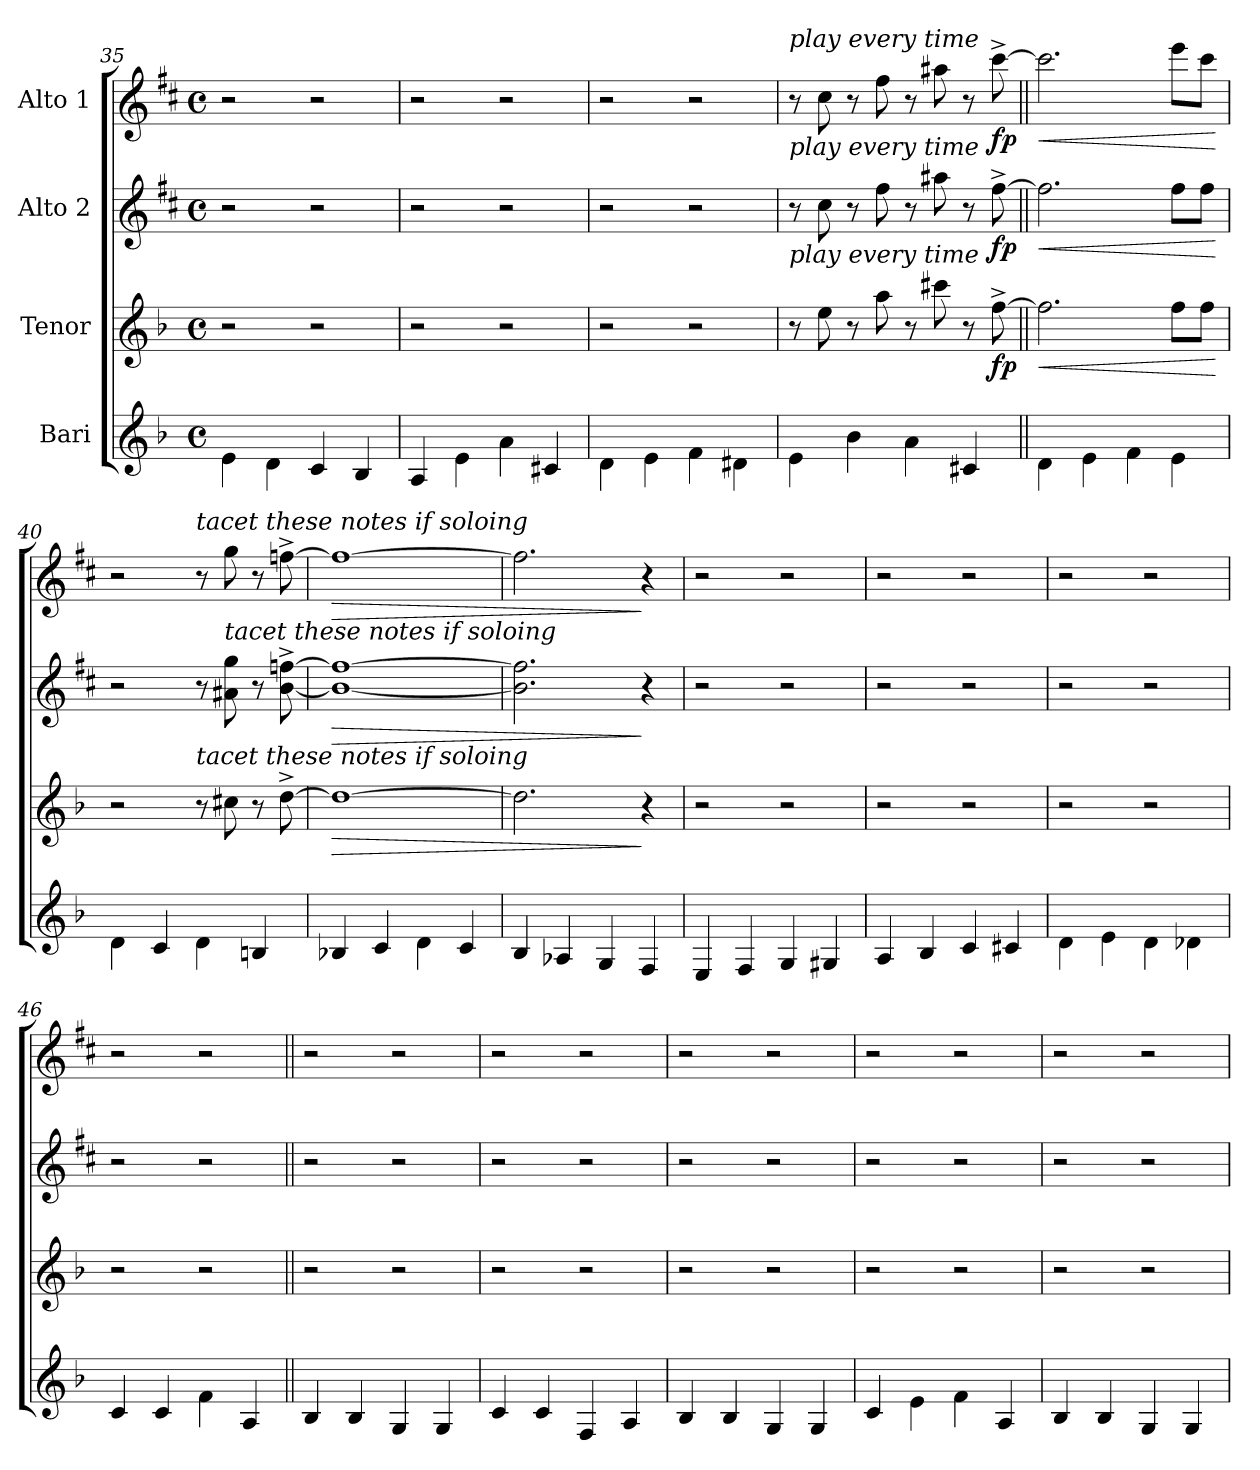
**kern	**kern	**dynam	**kern	**dynam	**kern	**dynam
*part4	*part3	*part3	*part2	*part2	*part1	*part1
*staff4	*staff3	*staff3	*staff2	*staff2	*staff1	*staff1
*I"Bari	*I"Tenor	*	*I"Alto 2	*	*I"Alto 1	*
*clefG2	*clefG2	*	*clefG2	*	*clefG2	*
*ITrd12c21	*ITrd8c14	*	*ITrd5c9	*	*ITrd5c9	*
*k[b-]	*k[b-]	*	*k[b-]	*	*k[b-]	*
*F:	*F:	*	*F:	*	*F:	*
*M4/4	*M4/4	*	*M4/4	*	*M4/4	*
*met(c)	*met(c)	*	*met(c)	*	*met(c)	*
=35	=35	=35	=35	=35	=35	=35
4E\	2r	.	2r	.	2r	.
4D\	.	.	.	.	.	.
4C/	2r	.	2r	.	2r	.
4BB-/	.	.	.	.	.	.
=36	=36	=36	=36	=36	=36	=36
4AA/	2r	.	2r	.	2r	.
4E\	.	.	.	.	.	.
4A\	2r	.	2r	.	2r	.
4C#X/	.	.	.	.	.	.
=37	=37	=37	=37	=37	=37	=37
4D\	2r	.	2r	.	2r	.
4E\	.	.	.	.	.	.
4F\	2r	.	2r	.	2r	.
4D#X\	.	.	.	.	.	.
=38	=38	=38	=38	=38	=38	=38
!	!	!	!	!	!LO:TX:a:i:t=play every time	!
!	!	!	!LO:TX:a:i:t=play every time	!	!	!
!	!LO:TX:a:i:t=play every time	!	!	!	!	!
4E\	8r	.	8r	.	8r	.
.	8e\	.	8e\	.	8e\	.
4B-\	8r	.	8r	.	8r	.
.	8a\	.	8a\	.	8a\	.
4A\	8r	.	8r	.	8r	.
.	8cc#X\	.	8cc#X\	.	8cc#X\	.
4C#X/	8r	.	8r	.	8r	.
!	!	!LO:DY:b	!	!LO:DY:b	!	!LO:DY:b
.	[8f^>\	fp	[8a^>\	fp	[8ee^>\	fp
!!LO:LB:g=z
=39||	=39||	=39||	=39||	=39||	=39||	=39||
!	!	!LO:HP:b	!	!LO:HP:b	!	!LO:HP:b
4D\	2.f\]	<	2.a\]	<	2.ee\]	<
4E\	.	.	.	.	.	.
4F\	.	.	.	.	.	.
4E\	8f\L	.	8a\L	.	8gg\L	.
.	8f\J	.	8a\J	.	8ee\J	.
.	.	[	.	[	.	[
=40	=40	=40	=40	=40	=40	=40
4D\	2r	.	2r	.	2r	.
4C/	.	.	.	.	.	.
!	!	!	!	!	!LO:TX:a:i:t=tacet these notes if soloing	!
!	!LO:TX:a:i:t=tacet these notes if soloing	!	!	!	!	!
4D\	8r	.	8r	.	8r	.
!	!	!	!LO:TX:a:i:t=tacet these notes if soloing	!	!	!
.	8c#X\	.	8c#X\ 8b-\	.	8b-\	.
4BBn/	8r	.	8r	.	8r	.
.	[8d^>\	.	[8d\^> [8a-X\^>	.	[8a-X^>\	.
=41	=41	=41	=41	=41	=41	=41
!	!	!LO:HP:b	!	!LO:HP:b	!	!LO:HP:b
4BB-X/	1d_	>	1d_ 1a-_	>	1a-_	>
4C/	.	.	.	.	.	.
4D\	.	.	.	.	.	.
4C/	.	.	.	.	.	.
=42	=42	=42	=42	=42	=42	=42
4BB-/	2.d\]	.	2.d\] 2.a-\]	.	2.a-\]	.
4AA-X/	.	.	.	.	.	.
4GG/	.	.	.	.	.	.
4FF/	4r	]	4r	]	4r	]
=43	=43	=43	=43	=43	=43	=43
4EE/	2r	.	2r	.	2r	.
4FF/	.	.	.	.	.	.
4GG/	2r	.	2r	.	2r	.
4GG#X/	.	.	.	.	.	.
=44	=44	=44	=44	=44	=44	=44
4AA/	2r	.	2r	.	2r	.
4BB-/	.	.	.	.	.	.
4C/	2r	.	2r	.	2r	.
4C#X/	.	.	.	.	.	.
=45	=45	=45	=45	=45	=45	=45
4D\	2r	.	2r	.	2r	.
4E\	.	.	.	.	.	.
4D\	2r	.	2r	.	2r	.
4D-X\	.	.	.	.	.	.
=46	=46	=46	=46	=46	=46	=46
4C/	2r	.	2r	.	2r	.
4C/	.	.	.	.	.	.
4F\	2r	.	2r	.	2r	.
4AA/	.	.	.	.	.	.
!!LO:PB:g=z
=47||	=47||	=47||	=47||	=47||	=47||	=47||
4BB-/	2r	.	2r	.	2r	.
4BB-/	.	.	.	.	.	.
4GG/	2r	.	2r	.	2r	.
4GG/	.	.	.	.	.	.
=48	=48	=48	=48	=48	=48	=48
4C/	2r	.	2r	.	2r	.
4C/	.	.	.	.	.	.
4FF/	2r	.	2r	.	2r	.
4AA/	.	.	.	.	.	.
=49	=49	=49	=49	=49	=49	=49
4BB-/	2r	.	2r	.	2r	.
4BB-/	.	.	.	.	.	.
4GG/	2r	.	2r	.	2r	.
4GG/	.	.	.	.	.	.
=50	=50	=50	=50	=50	=50	=50
4C/	2r	.	2r	.	2r	.
4E\	.	.	.	.	.	.
4F\	2r	.	2r	.	2r	.
4AA/	.	.	.	.	.	.
=51	=51	=51	=51	=51	=51	=51
4BB-/	2r	.	2r	.	2r	.
4BB-/	.	.	.	.	.	.
4GG/	2r	.	2r	.	2r	.
4GG/	.	.	.	.	.	.
=	=	=	=	=	=	=
*-	*-	*-	*-	*-	*-	*-
